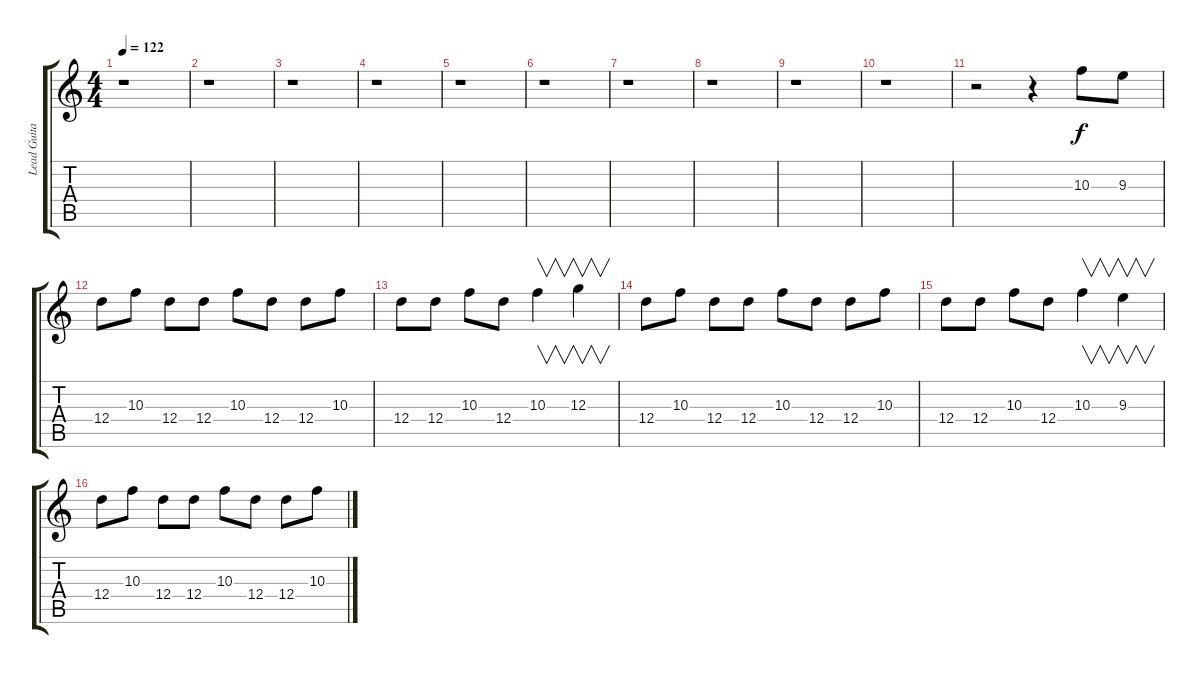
\track ("Lead Guitar" "Lead Guita") {instrument overdrivenguitar}
\staff {score tabs}
\tuning (E4 B3 G3 D3 A2 E2) {hide}
\ts (4 4)
\tempo 122
\clef g2
\ks c
r.1{dy f} |
r.1 |
r.1 |
r.1 |
r.1 |
r.1 |
r.1 |
r.1 |
r.1 |
r.1 |
r.2 r.4 10.3.8 9.3.8 |
12.4.8 10.3.8 12.4.8 12.4.8 10.3.8 12.4.8 12.4.8 10.3.8 |
12.4.8 12.4.8 10.3.8 12.4.8 10.3.4{v} 12.3.4{v} |
12.4.8 10.3.8 12.4.8 12.4.8 10.3.8 12.4.8 12.4.8 10.3.8 |
12.4.8 12.4.8 10.3.8 12.4.8 10.3.4{v} 9.3.4{v} |
12.4.8 10.3.8 12.4.8 12.4.8 10.3.8 12.4.8 12.4.8 10.3.8
